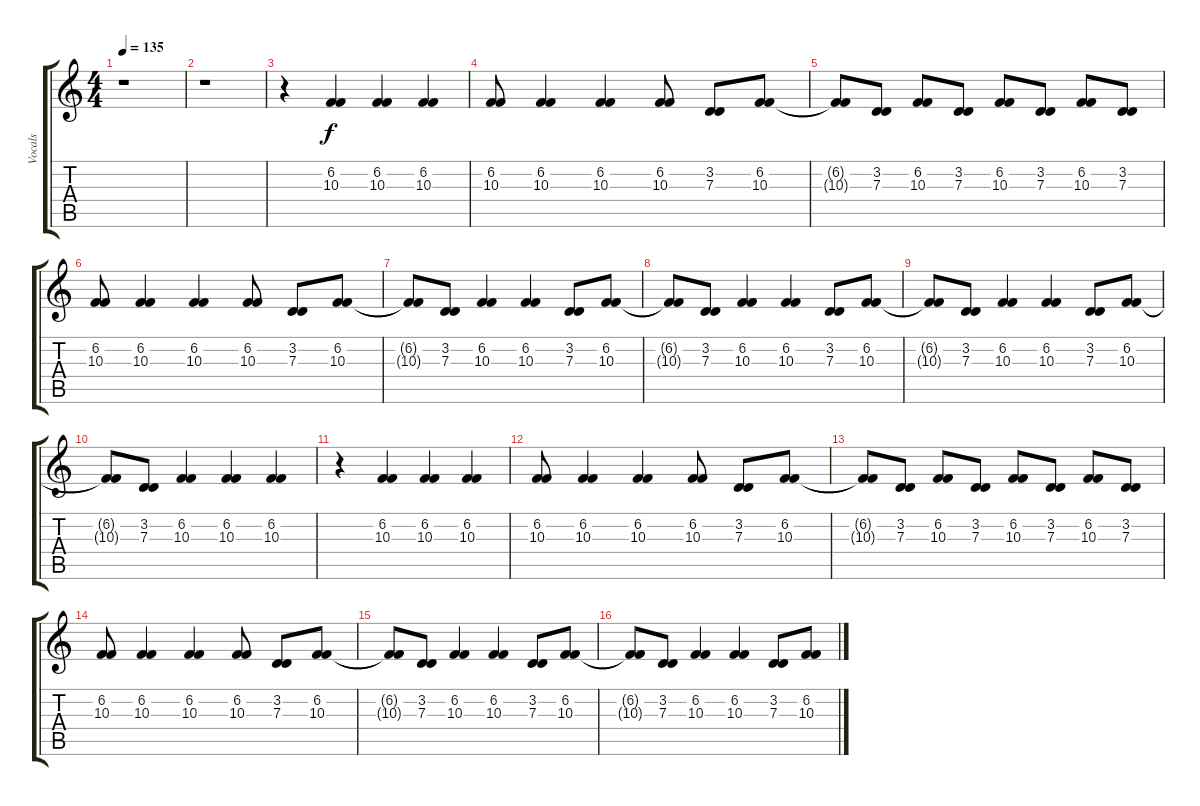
\track ("Vocals" "Vocals") {instrument flute}
\staff {score tabs}
\tuning (E4 B3 G3 D3 A2 E2) {hide}
\ts (4 4)
\tempo 135
\clef g2
\ks c
r.1{dy f} |
r.1 |
r.4 (6.2 10.3).4 (6.2 10.3).4 (6.2 10.3).4 |
(6.2 10.3).8 (6.2 10.3).4 (6.2 10.3).4 (6.2 10.3).8 (3.2 7.3).8 (6.2 10.3).8 |
(6.2{t} 10.3{t}).8 (3.2 7.3).8 (6.2 10.3).8 (3.2 7.3).8 (6.2 10.3).8 (3.2 7.3).8 (6.2 10.3).8 (3.2 7.3).8 |
(6.2 10.3).8 (6.2 10.3).4 (6.2 10.3).4 (6.2 10.3).8 (3.2 7.3).8 (6.2 10.3).8 |
(6.2{t} 10.3{t}).8 (3.2 7.3).8 (6.2 10.3).4 (6.2 10.3).4 (3.2 7.3).8 (6.2 10.3).8 |
(6.2{t} 10.3{t}).8 (3.2 7.3).8 (6.2 10.3).4 (6.2 10.3).4 (3.2 7.3).8 (6.2 10.3).8 |
(6.2{t} 10.3{t}).8 (3.2 7.3).8 (6.2 10.3).4 (6.2 10.3).4 (3.2 7.3).8 (6.2 10.3).8 |
(6.2{t} 10.3{t}).8 (3.2 7.3).8 (6.2 10.3).4 (6.2 10.3).4 (6.2 10.3).4 |
r.4 (6.2 10.3).4 (6.2 10.3).4 (6.2 10.3).4 |
(6.2 10.3).8 (6.2 10.3).4 (6.2 10.3).4 (6.2 10.3).8 (3.2 7.3).8 (6.2 10.3).8 |
(6.2{t} 10.3{t}).8 (3.2 7.3).8 (6.2 10.3).8 (3.2 7.3).8 (6.2 10.3).8 (3.2 7.3).8 (6.2 10.3).8 (3.2 7.3).8 |
(6.2 10.3).8 (6.2 10.3).4 (6.2 10.3).4 (6.2 10.3).8 (3.2 7.3).8 (6.2 10.3).8 |
(6.2{t} 10.3{t}).8 (3.2 7.3).8 (6.2 10.3).4 (6.2 10.3).4 (3.2 7.3).8 (6.2 10.3).8 |
(6.2{t} 10.3{t}).8 (3.2 7.3).8 (6.2 10.3).4 (6.2 10.3).4 (3.2 7.3).8 (6.2 10.3).8
